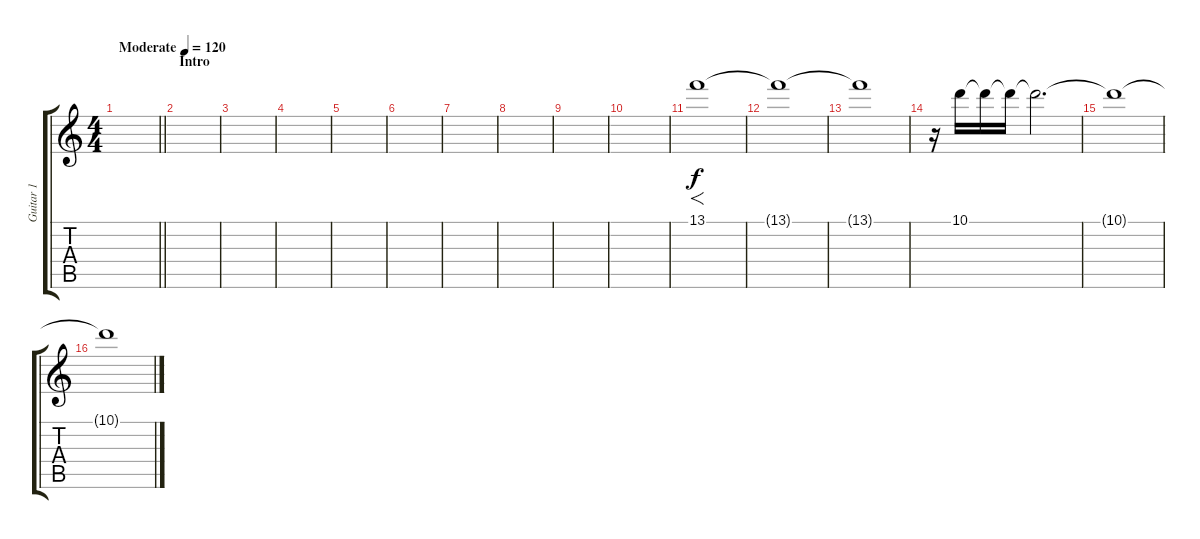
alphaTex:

\track ("Guitar 1" "Guitar 1") {instrument distortionguitar}
\staff {score tabs}
\tuning (E4 B3 G3 D3 A2 E2) {hide}
\ts (4 4)
\tempo (120 "Moderate")
\clef g2
\barLineRight lightlight
\ks c
|
\section ("" "Intro")
|
|
|
|
|
|
|
|
|
13.1.1{f} |
13.1{t}.1 |
13.1{t}.1{volume 2} |
r.16 10.1.16{volume 13} 10.1{t}.16 10.1{t}.16 10.1{t}.2{d} |
10.1{t}.1 |
10.1{t}.1{volume 2}
